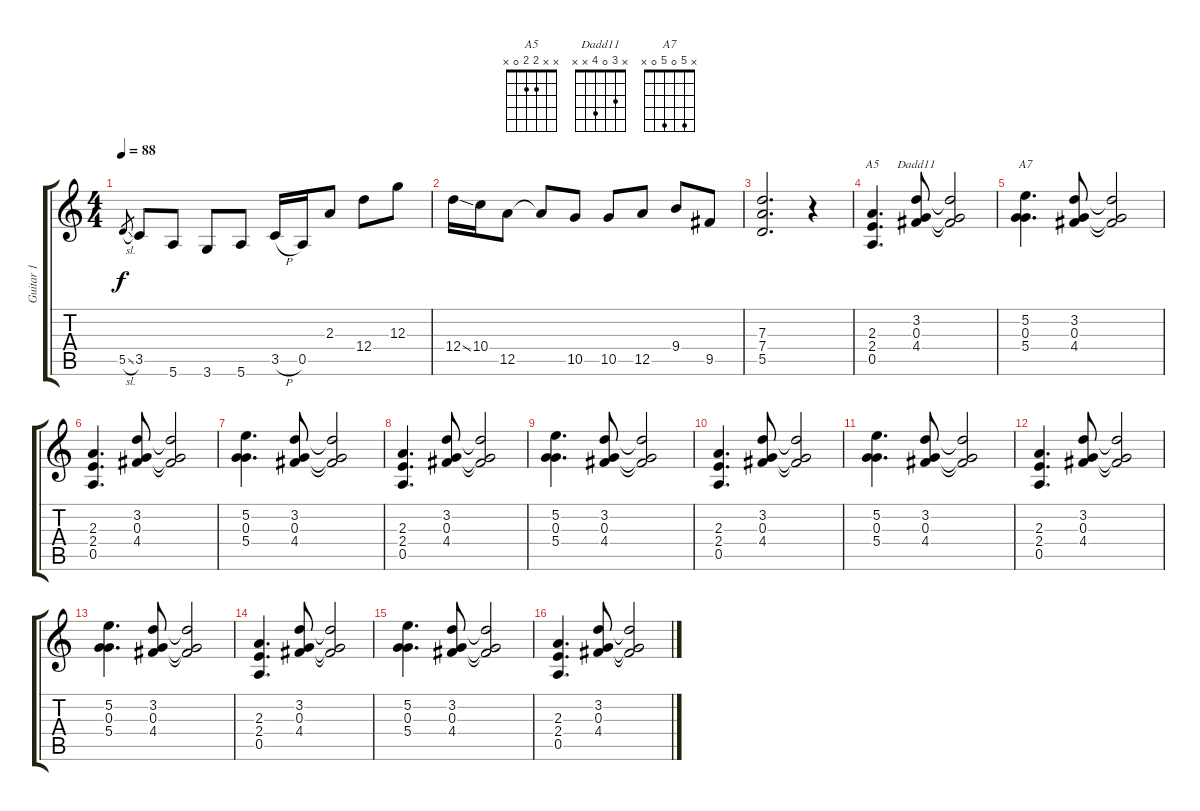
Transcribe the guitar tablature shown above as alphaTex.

\track ("Guitar 1" "Guitar 1") {instrument overdrivenguitar}
\staff {score tabs}
\tuning (E4 B3 G3 D3 A2 E2) {hide}
\chord ("A5" x x 2 2 0 x)
\chord ("Dadd11" x 3 0 4 x x)
\chord ("A7" x 5 0 5 0 x)
\ts (4 4)
\tempo 88
\clef g2
\ks c
5.5{sl}.8{gr dy f} 3.5.8 5.6.8 3.6.8 5.6.8 3.5{h}.16 0.5.16 2.3.8 12.4.8 12.3.8 |
12.4{ss}.16 10.4.16 12.5.8 12.5{t}.8 10.5.8 10.5.8 12.5.8 9.4.8 9.5.8 |
(7.3 7.4 5.5).2{d} r.4 |
(2.3 2.4 0.5).4{d ch "A5"} (3.2 0.3 4.4).8{ch "Dadd11"} (3.2{t} 0.3{t} 4.4{t}).2 |
(5.2 0.3 5.4).4{d ch "A7"} (3.2 0.3 4.4).8 (3.2{t} 0.3{t} 4.4{t}).2 |
(2.3 2.4 0.5).4{d} (3.2 0.3 4.4).8 (3.2{t} 0.3{t} 4.4{t}).2 |
(5.2 0.3 5.4).4{d} (3.2 0.3 4.4).8 (3.2{t} 0.3{t} 4.4{t}).2 |
(2.3 2.4 0.5).4{d} (3.2 0.3 4.4).8 (3.2{t} 0.3{t} 4.4{t}).2 |
(5.2 0.3 5.4).4{d} (3.2 0.3 4.4).8 (3.2{t} 0.3{t} 4.4{t}).2 |
(2.3 2.4 0.5).4{d} (3.2 0.3 4.4).8 (3.2{t} 0.3{t} 4.4{t}).2 |
(5.2 0.3 5.4).4{d} (3.2 0.3 4.4).8 (3.2{t} 0.3{t} 4.4{t}).2 |
(2.3 2.4 0.5).4{d} (3.2 0.3 4.4).8 (3.2{t} 0.3{t} 4.4{t}).2 |
(5.2 0.3 5.4).4{d} (3.2 0.3 4.4).8 (3.2{t} 0.3{t} 4.4{t}).2 |
(2.3 2.4 0.5).4{d} (3.2 0.3 4.4).8 (3.2{t} 0.3{t} 4.4{t}).2 |
(5.2 0.3 5.4).4{d} (3.2 0.3 4.4).8 (3.2{t} 0.3{t} 4.4{t}).2 |
(2.3 2.4 0.5).4{d} (3.2 0.3 4.4).8 (3.2{t} 0.3{t} 4.4{t}).2
